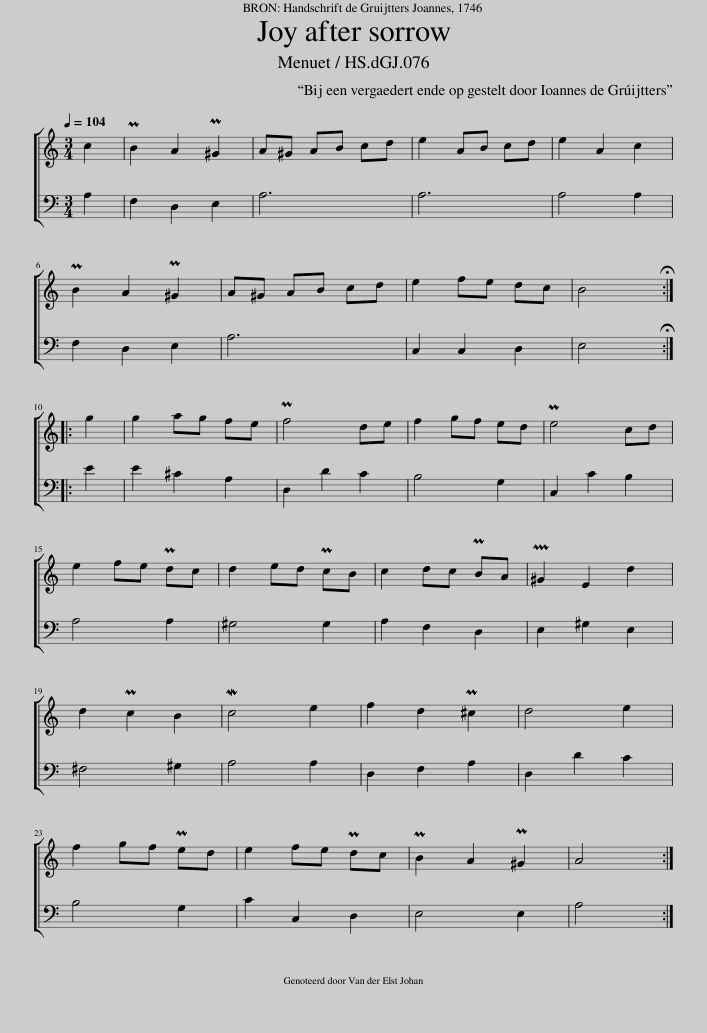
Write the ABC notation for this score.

X:1
%%score [ 1 2 ]
L:1/8
Q:1/4=104
M:3/4
I:linebreak $
K:C
V:1 treble
V:2 bass
V:1
 c2 | PB2 A2 P^G2 | A^G AB cd | e2 AB cd | e2 A2 c2 |$ %5
 PB2 A2 P^G2 | A^G AB cd | e2 fe dc | B4 ::$ g2 | %10
 g2 ag fe | Pf4 de | f2 gf ed | Pe4 cd |$ e2 fe Pdc | %15
 d2 ed PcB | c2 dc PBA | P^G2 E2 d2 |$ d2 Pc2 B2 | Mc4 e2 | %20
 f2 d2 P^c2 | d4 e2 |$ f2 gf Ped | e2 fe Pdc | PB2 A2 P^G2 | %25
 A4 :| %26
V:2
 A,2 | F,2 D,2 E,2 | A,6 | A,6 | A,4 A,2 |$ %5
 F,2 D,2 E,2 | A,6 | C,2 C,2 D,2 | E,4 ::$ E2 | %10
 E2 ^C2 A,2 | D,2 D2 C2 | B,4 G,2 | C,2 C2 B,2 |$ A,4 A,2 | %15
 ^G,4 G,2 | A,2 F,2 D,2 | E,2 ^G,2 E,2 |$ ^F,4 ^G,2 | A,4 A,2 | %20
 D,2 F,2 A,2 | D,2 D2 C2 |$ B,4 G,2 | C2 C,2 D,2 | E,4 E,2 | %25
 A,4 :| %26
